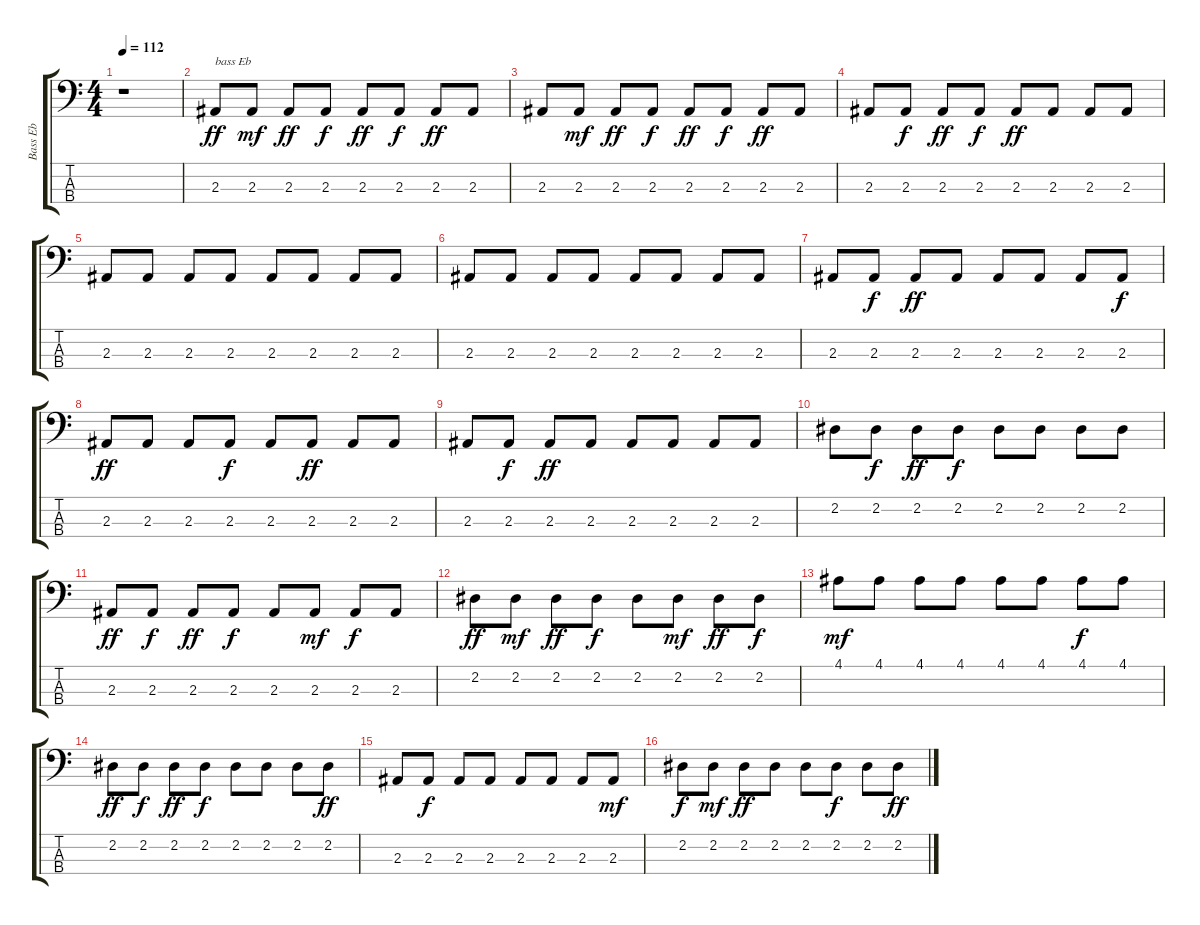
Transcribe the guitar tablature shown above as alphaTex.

\track ("Bass Eb" "Bass Eb") {instrument fretlessbass}
\staff {score tabs}
\tuning (Gb2 Db2 Ab1 Eb1) {hide}
\ts (4 4)
\tempo 112
\clef f4
\ks c
r.1{dy ff} |
2.3.8{txt "bass Eb"} 2.3.8{dy mf} 2.3.8{dy ff} 2.3.8{dy f} 2.3.8{dy ff} 2.3.8{dy f} 2.3.8{dy ff} 2.3.8 |
2.3.8 2.3.8{dy mf} 2.3.8{dy ff} 2.3.8{dy f} 2.3.8{dy ff} 2.3.8{dy f} 2.3.8{dy ff} 2.3.8 |
2.3.8 2.3.8{dy f} 2.3.8{dy ff} 2.3.8{dy f} 2.3.8{dy ff} 2.3.8 2.3.8 2.3.8 |
2.3.8 2.3.8 2.3.8 2.3.8 2.3.8 2.3.8 2.3.8 2.3.8 |
2.3.8 2.3.8 2.3.8 2.3.8 2.3.8 2.3.8 2.3.8 2.3.8 |
2.3.8 2.3.8{dy f} 2.3.8{dy ff} 2.3.8 2.3.8 2.3.8 2.3.8 2.3.8{dy f} |
2.3.8{dy ff} 2.3.8 2.3.8 2.3.8{dy f} 2.3.8 2.3.8{dy ff} 2.3.8 2.3.8 |
2.3.8 2.3.8{dy f} 2.3.8{dy ff} 2.3.8 2.3.8 2.3.8 2.3.8 2.3.8 |
2.2.8 2.2.8{dy f} 2.2.8{dy ff} 2.2.8{dy f} 2.2.8 2.2.8 2.2.8 2.2.8 |
2.3.8{dy ff} 2.3.8{dy f} 2.3.8{dy ff} 2.3.8{dy f} 2.3.8 2.3.8{dy mf} 2.3.8{dy f} 2.3.8 |
2.2.8{dy ff} 2.2.8{dy mf} 2.2.8{dy ff} 2.2.8{dy f} 2.2.8 2.2.8{dy mf} 2.2.8{dy ff} 2.2.8{dy f} |
4.1.8{dy mf} 4.1.8 4.1.8 4.1.8 4.1.8 4.1.8 4.1.8{dy f} 4.1.8 |
2.2.8{dy ff} 2.2.8{dy f} 2.2.8{dy ff} 2.2.8{dy f} 2.2.8 2.2.8 2.2.8 2.2.8{dy ff} |
2.3.8 2.3.8{dy f} 2.3.8 2.3.8 2.3.8 2.3.8 2.3.8 2.3.8{dy mf} |
2.2.8{dy f} 2.2.8{dy mf} 2.2.8{dy ff} 2.2.8 2.2.8 2.2.8{dy f} 2.2.8 2.2.8{dy ff}
